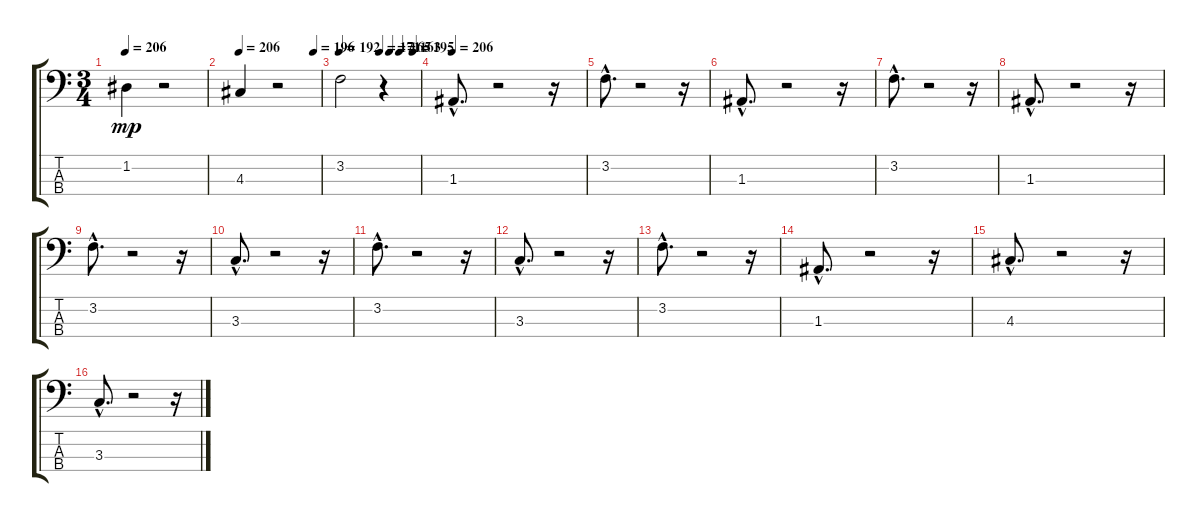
\track "" {instrument acousticbass}
\staff {score tabs}
\tuning (G2 D2 A1 E1) {hide}
\ts (3 4)
\tempo 206
\clef f4
\ks c
1.2.4{dy mp} r.2 |
\tempo 206
\tempo (196 0.9166666666666666)
4.3.4 r.2 |
\tempo 192
\tempo (171 0.5)
\tempo (165 0.625)
\tempo (163 0.75)
\tempo (195 0.9166666666666666)
3.2.2 r.4 |
\tempo 206
1.3{hac}.8{d} r.2 r.16 |
3.2{hac}.8{d} r.2 r.16 |
1.3{hac}.8{d} r.2 r.16 |
3.2{hac}.8{d} r.2 r.16 |
1.3{hac}.8{d} r.2 r.16 |
3.2{hac}.8{d} r.2 r.16 |
3.3{hac}.8{d} r.2 r.16 |
3.2{hac}.8{d} r.2 r.16 |
3.3{hac}.8{d} r.2 r.16 |
3.2{hac}.8{d} r.2 r.16 |
1.3{hac}.8{d} r.2 r.16 |
4.3{hac}.8{d} r.2 r.16 |
3.3{hac}.8{d} r.2 r.16
